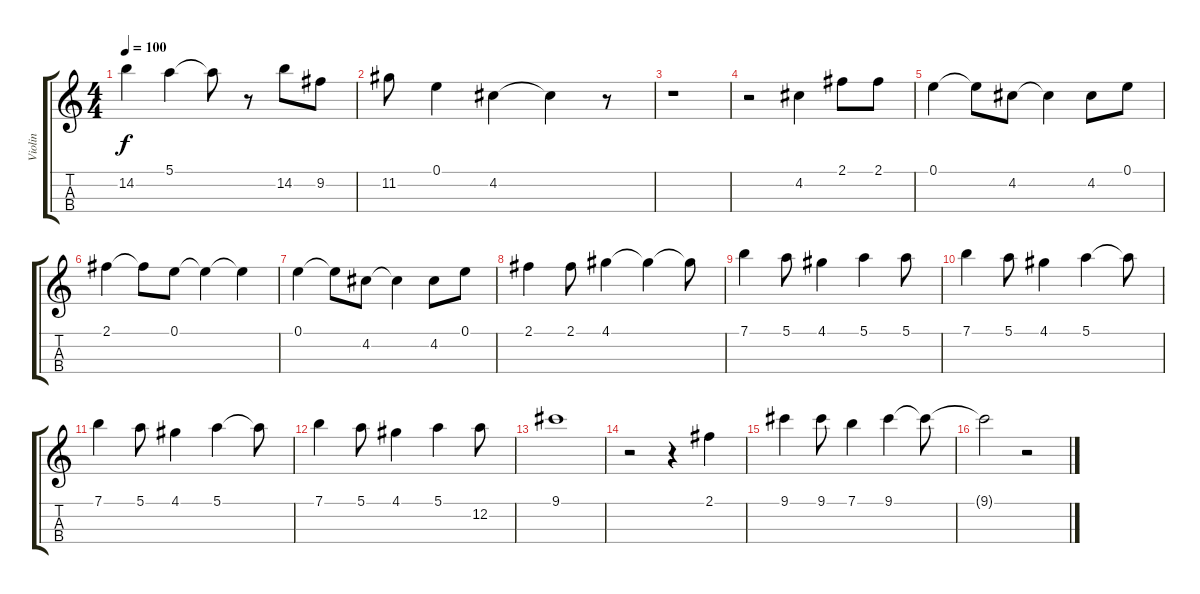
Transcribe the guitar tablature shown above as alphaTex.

\track ("Violin" "Violin") {instrument violin}
\staff {score tabs}
\tuning (E5 A4 D4 G3) {hide}
\ts (4 4)
\tempo 100
\clef g2
\ks c
14.2.4{dy f} 5.1.4 5.1{t}.8 r.8 14.2.8 9.2.8 |
11.2.8 0.1.4 4.2.4 4.2{t}.4 r.8 |
r.1 |
r.2 4.2.4 2.1.8 2.1.8 |
0.1.4 0.1{t}.8 4.2.8 4.2{t}.4 4.2.8 0.1.8 |
2.1.4 2.1{t}.8 0.1.8 0.1{t}.4 0.1{t}.4 |
0.1.4 0.1{t}.8 4.2.8 4.2{t}.4 4.2.8 0.1.8 |
2.1.4 2.1.8 4.1.4 4.1{t}.4 4.1{t}.8 |
7.1.4 5.1.8 4.1.4 5.1.4 5.1.8 |
7.1.4 5.1.8 4.1.4 5.1.4 5.1{t}.8 |
7.1.4 5.1.8 4.1.4 5.1.4 5.1{t}.8 |
7.1.4 5.1.8 4.1.4 5.1.4 12.2.8 |
9.1.1 |
r.2 r.4 2.1.4 |
9.1.4 9.1.8 7.1.4 9.1.4 9.1{t}.8 |
9.1{t}.2 r.2
